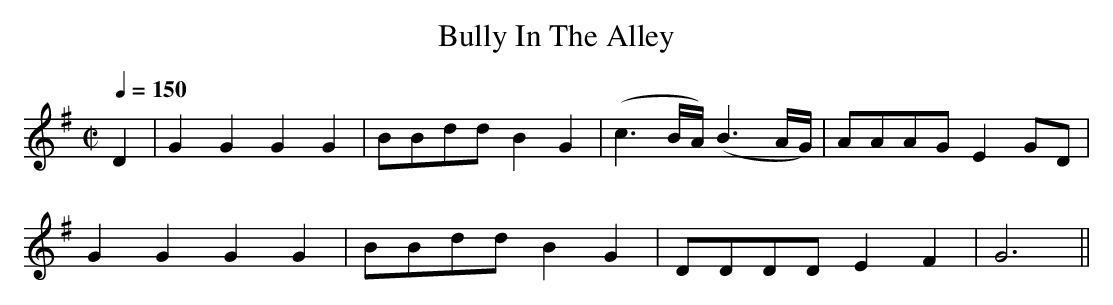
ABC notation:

X:1
T:Bully In The Alley
M:C|
L:1/8
Q:1/4=150
K:G
D2|\
G2G2 G2G2|BBdd B2G2|(c3B/A/) (B3A/G/)|AAAG E2GD|
G2G2 G2G2|BBdd B2G2|DDDD E2F2|G6||
